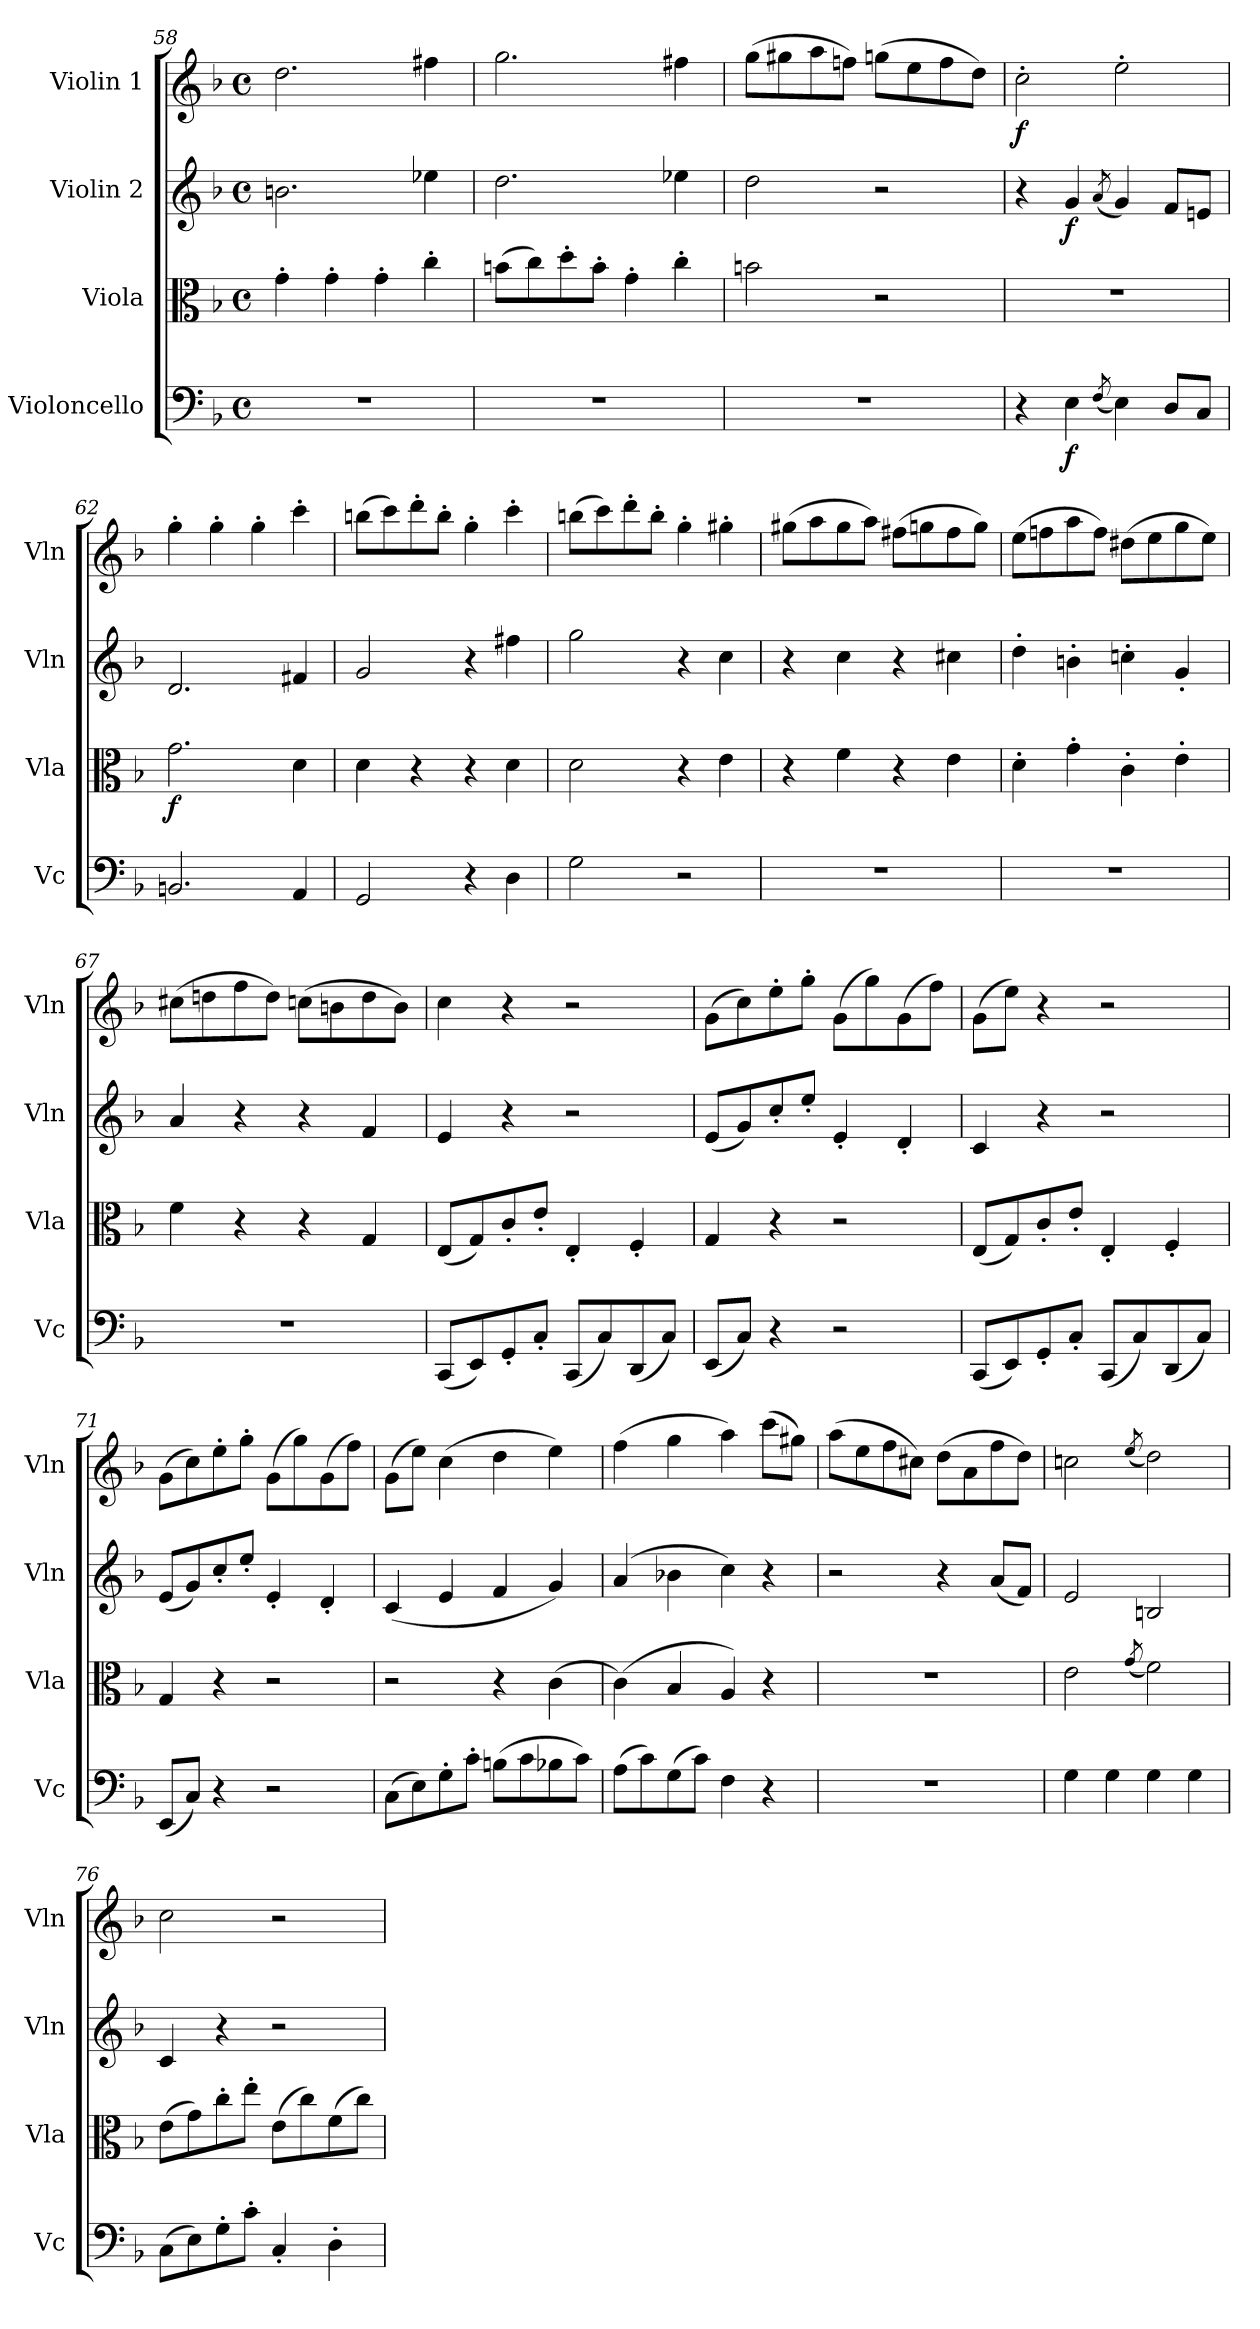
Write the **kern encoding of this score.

**kern	**dynam	**kern	**dynam	**kern	**dynam	**kern	**dynam
*part4	*part4	*part3	*part3	*part2	*part2	*part1	*part1
*staff4	*staff4	*staff3	*staff3	*staff2	*staff2	*staff1	*staff1
*I"Violoncello	*	*I"Viola	*	*I"Violin 2	*	*I"Violin 1	*
*I'Vc	*	*I'Vla	*	*I'Vln	*	*I'Vln	*
*clefF4	*	*clefC3	*	*clefG2	*	*clefG2	*
*k[b-]	*	*k[b-]	*	*k[b-]	*	*k[b-]	*
*M4/4	*	*M4/4	*	*M4/4	*	*M4/4	*
*met(c)	*	*met(c)	*	*met(c)	*	*met(c)	*
=58	=58	=58	=58	=58	=58	=58	=58
1r	.	4g'\	.	2.bn\	.	2.dd\	.
.	.	4g'\	.	.	.	.	.
.	.	4g'\	.	.	.	.	.
.	.	4cc'\	.	4ee-X\	.	4ff#X\	.
=59	=59	=59	=59	=59	=59	=59	=59
1r	.	(8bn\L	.	2.dd\	.	2.gg\	.
.	.	8cc\)	.	.	.	.	.
.	.	8dd'\	.	.	.	.	.
.	.	8b'\J	.	.	.	.	.
.	.	4g'\	.	.	.	.	.
.	.	4cc'\	.	4ee-X\	.	4ff#X\	.
=60	=60	=60	=60	=60	=60	=60	=60
1r	.	2bn\	.	2dd\	.	(8gg\L	.
.	.	.	.	.	.	8gg#X\	.
.	.	.	.	.	.	8aa\	.
.	.	.	.	.	.	8ffn\J)	.
.	.	2r	.	2r	.	(8ggn\L	.
.	.	.	.	.	.	8ee\	.
.	.	.	.	.	.	8ff\	.
.	.	.	.	.	.	8dd\J)	.
=61	=61	=61	=61	=61	=61	=61	=61
!	!	!	!	!	!	!	!LO:DY:b
4r	.	1r	.	4r	.	2cc'\	f
!	!LO:DY:b	!	!	!	!LO:DY:b	!	!
4E\	f	.	.	4g/	f	.	.
(8qF/	.	.	.	(8qa/	.	.	.
4E\)	.	.	.	4g/)	.	2ee'\	.
8D/L	.	.	.	8f/L	.	.	.
8C/J	.	.	.	8en/J	.	.	.
=62	=62	=62	=62	=62	=62	=62	=62
!	!	!	!LO:DY:b	!	!	!	!
2.BBn/	.	2.g\	f	2.d/	.	4gg'\	.
.	.	.	.	.	.	4gg'\	.
.	.	.	.	.	.	4gg'\	.
4AA/	.	4d\	.	4f#X/	.	4ccc'\	.
!!LO:LB:g=z
=63	=63	=63	=63	=63	=63	=63	=63
2GG/	.	4d\	.	2g/	.	(8bbn\L	.
.	.	.	.	.	.	8ccc\)	.
.	.	4r	.	.	.	8ddd'\	.
.	.	.	.	.	.	8bb'\J	.
4r	.	4r	.	4r	.	4gg'\	.
4D\	.	4d\	.	4ff#X\	.	4ccc'\	.
=64	=64	=64	=64	=64	=64	=64	=64
2G\	.	2d\	.	2gg\	.	(8bbn\L	.
.	.	.	.	.	.	8ccc\)	.
.	.	.	.	.	.	8ddd'\	.
.	.	.	.	.	.	8bb'\J	.
2r	.	4r	.	4r	.	4gg'\	.
.	.	4e\	.	4cc\	.	4gg#X'\	.
=65	=65	=65	=65	=65	=65	=65	=65
1r	.	4r	.	4r	.	(8gg#X\L	.
.	.	.	.	.	.	8aa\	.
.	.	4f\	.	4cc\	.	8gg#\	.
.	.	.	.	.	.	8aa\J)	.
.	.	4r	.	4r	.	(8ff#X\L	.
.	.	.	.	.	.	8ggn\	.
.	.	4e\	.	4cc#X\	.	8ff#\	.
.	.	.	.	.	.	8gg\J)	.
=66	=66	=66	=66	=66	=66	=66	=66
1r	.	4d'\	.	4dd'\	.	(8ee\L	.
.	.	.	.	.	.	8ffn\	.
.	.	4g'\	.	4bn'\	.	8aa\	.
.	.	.	.	.	.	8ff\J)	.
.	.	4c'\	.	4ccn'\	.	(8dd#X\L	.
.	.	.	.	.	.	8ee\	.
.	.	4e'\	.	4g'/	.	8gg\	.
.	.	.	.	.	.	8ee\J)	.
=67	=67	=67	=67	=67	=67	=67	=67
1r	.	4f\	.	4a/	.	(8cc#X\L	.
.	.	.	.	.	.	8ddn\	.
.	.	4r	.	4r	.	8ff\	.
.	.	.	.	.	.	8dd\J)	.
.	.	4r	.	4r	.	(8ccn\L	.
.	.	.	.	.	.	8bn\	.
.	.	4G/	.	4f/	.	8dd\	.
.	.	.	.	.	.	8b\J)	.
!!LO:LB:g=z
=68	=68	=68	=68	=68	=68	=68	=68
(8CC/L	.	(8E/L	.	4e/	.	4cc\	.
8EE/)	.	8G/)	.	.	.	.	.
8GG'/	.	8c'/	.	4r	.	4r	.
8C'/J	.	8e'/J	.	.	.	.	.
(8CC/L	.	4E'/	.	2r	.	2r	.
8C/)	.	.	.	.	.	.	.
(8DD/	.	4F'/	.	.	.	.	.
8C/J)	.	.	.	.	.	.	.
=69	=69	=69	=69	=69	=69	=69	=69
(8EE/L	.	4G/	.	(8e/L	.	(8g\L	.
8C/J)	.	.	.	8g/)	.	8cc\)	.
4r	.	4r	.	8cc'/	.	8ee'\	.
.	.	.	.	8ee'/J	.	8gg'\J	.
2r	.	2r	.	4e'/	.	(8g\L	.
.	.	.	.	.	.	8gg\)	.
.	.	.	.	4d'/	.	(8g\	.
.	.	.	.	.	.	8ff\J)	.
=70	=70	=70	=70	=70	=70	=70	=70
(8CC/L	.	(8E/L	.	4c/	.	(8g\L	.
8EE/)	.	8G/)	.	.	.	8ee\J)	.
8GG'/	.	8c'/	.	4r	.	4r	.
8C'/J	.	8e'/J	.	.	.	.	.
(8CC/L	.	4E'/	.	2r	.	2r	.
8C/)	.	.	.	.	.	.	.
(8DD/	.	4F'/	.	.	.	.	.
8C/J)	.	.	.	.	.	.	.
=71	=71	=71	=71	=71	=71	=71	=71
(8EE/L	.	4G/	.	(8e/L	.	(8g\L	.
8C/J)	.	.	.	8g/)	.	8cc\)	.
4r	.	4r	.	8cc'/	.	8ee'\	.
.	.	.	.	8ee'/J	.	8gg'\J	.
2r	.	2r	.	4e'/	.	(8g\L	.
.	.	.	.	.	.	8gg\)	.
.	.	.	.	4d'/	.	(8g\	.
.	.	.	.	.	.	8ff\J)	.
!!LO:LB:g=z
=72	=72	=72	=72	=72	=72	=72	=72
(8C\L	.	2r	.	(4c/	.	(8g\L	.
8E\)	.	.	.	.	.	8ee\J)	.
8G'\	.	.	.	4e/	.	(4cc\	.
8c'\J	.	.	.	.	.	.	.
(8Bn\L	.	4r	.	4f/	.	4dd\	.
8c\	.	.	.	.	.	.	.
8B-X\	.	(4c\	.	4g/)	.	4ee\)	.
8c\J)	.	.	.	.	.	.	.
!!LO:LB:g=z
=73	=73	=73	=73	=73	=73	=73	=73
(8A\L	.	(4c\)	.	(4a/	.	(4ff\	.
8c\)	.	.	.	.	.	.	.
(8G\	.	4B-/	.	4b-X\	.	4gg\	.
8c\J)	.	.	.	.	.	.	.
4F\	.	4A/)	.	4cc\)	.	4aa\)	.
4r	.	4r	.	4r	.	(8ccc\L	.
.	.	.	.	.	.	8gg#X\J)	.
=74	=74	=74	=74	=74	=74	=74	=74
1r	.	1r	.	2r	.	(8aa\L	.
.	.	.	.	.	.	8ee\	.
.	.	.	.	.	.	8ff\	.
.	.	.	.	.	.	8cc#X\J)	.
.	.	.	.	4r	.	(8dd\L	.
.	.	.	.	.	.	8a\	.
.	.	.	.	(8a/L	.	8ff\	.
.	.	.	.	8f/J)	.	8dd\J)	.
=75	=75	=75	=75	=75	=75	=75	=75
4G\	.	2e\	.	2e/	.	2ccn\	.
4G\	.	.	.	.	.	.	.
.	.	(8qg/	.	.	.	(8qee/	.
4G\	.	2f\)	.	2Bn/	.	2dd\)	.
4G\	.	.	.	.	.	.	.
=76	=76	=76	=76	=76	=76	=76	=76
(8C\L	.	(8e\L	.	4c/	.	2cc\	.
8E\)	.	8g\)	.	.	.	.	.
8G'\	.	8cc'\	.	4r	.	.	.
8c'\J	.	8ee'\J	.	.	.	.	.
4C'/	.	(8e\L	.	2r	.	2r	.
.	.	8cc\)	.	.	.	.	.
4D'\	.	(8f\	.	.	.	.	.
.	.	8cc\J)	.	.	.	.	.
=	=	=	=	=	=	=	=
*-	*-	*-	*-	*-	*-	*-	*-
